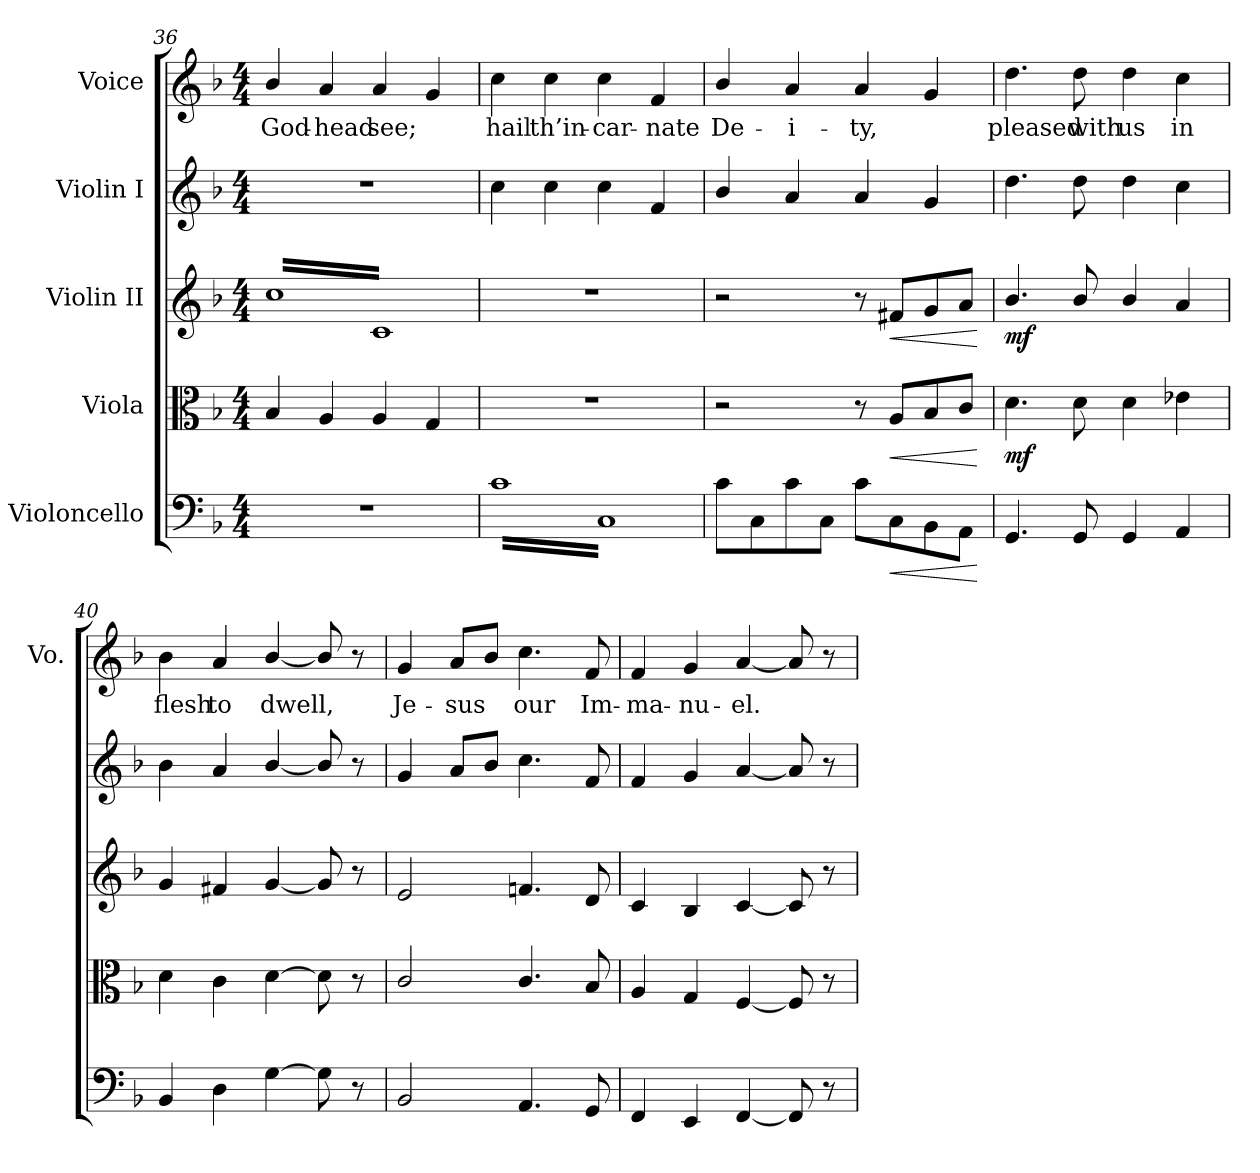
**kern	**dynam	**kern	**dynam	**kern	**dynam	**kern	**kern	**text
*part5	*part5	*part4	*part4	*part3	*part3	*part2	*part1	*part1
*staff5	*staff5	*staff4	*staff4	*staff3	*staff3	*staff2	*staff1	*staff1
*I"Violoncello	*	*I"Viola	*	*I"Violin II	*	*I"Violin I	*I"Voice	*
*	*	*	*	*	*	*	*I'Vo.	*
!!LO:LB:g=z
*clefF4	*	*clefC3	*	*clefG2	*	*clefG2	*clefG2	*
*k[b-]	*	*k[b-]	*	*k[b-]	*	*k[b-]	*k[b-]	*
*F:	*	*F:	*	*F:	*	*F:	*F:	*
*M4/4	*	*M4/4	*	*M4/4	*	*M4/4	*M4/4	*
=36	=36	=36	=36	=36	=36	=36	=36	=36
!	!	!	!	!	!	!	!	!LO:LY:b
*	*	*	*	*tremolo	*	*	*	*
1r	.	4B-/	.	16ccLL	.	1r	4b-/	God-
.	.	.	.	16c	.	.	.	.
.	.	.	.	16cc	.	.	.	.
.	.	.	.	16c	.	.	.	.
!	!	!	!	!	!	!	!	!LO:LY:b
.	.	4A/	.	16cc	.	.	4a/	-head
.	.	.	.	16c	.	.	.	.
.	.	.	.	16cc	.	.	.	.
.	.	.	.	16c	.	.	.	.
!	!	!	!	!	!	!	!	!LO:LY:b
.	.	4A/	.	16cc	.	.	4a/	see;
.	.	.	.	16c	.	.	.	.
.	.	.	.	16cc	.	.	.	.
.	.	.	.	16c	.	.	.	.
.	.	4G/	.	16cc	.	.	4g/	.
.	.	.	.	16c	.	.	.	.
.	.	.	.	16cc	.	.	.	.
.	.	.	.	16cJJ	.	.	.	.
*	*	*	*	*Xtremolo	*	*	*	*
=37	=37	=37	=37	=37	=37	=37	=37	=37
!	!	!	!	!	!	!	!	!LO:LY:b
*tremolo	*	*	*	*	*	*	*	*
16cLL	.	1r	.	1r	.	4cc\	4cc\	hail
16C	.	.	.	.	.	.	.	.
16c	.	.	.	.	.	.	.	.
16C	.	.	.	.	.	.	.	.
!	!	!	!	!	!	!	!	!LO:LY:b
16c	.	.	.	.	.	4cc\	4cc\	th’in-
16C	.	.	.	.	.	.	.	.
16c	.	.	.	.	.	.	.	.
16C	.	.	.	.	.	.	.	.
!	!	!	!	!	!	!	!	!LO:LY:b
16c	.	.	.	.	.	4cc\	4cc\	-car-
16C	.	.	.	.	.	.	.	.
16c	.	.	.	.	.	.	.	.
16C	.	.	.	.	.	.	.	.
!	!	!	!	!	!	!	!	!LO:LY:b
16c	.	.	.	.	.	4f/	4f/	-nate
16C	.	.	.	.	.	.	.	.
16c	.	.	.	.	.	.	.	.
16CJJ	.	.	.	.	.	.	.	.
*Xtremolo	*	*	*	*	*	*	*	*
=38	=38	=38	=38	=38	=38	=38	=38	=38
!	!	!	!	!	!	!	!	!LO:LY:b
8c\L	.	2r	.	2r	.	4b-/	4b-/	De-
.	.	.	.	.	.	.	.	.
8C\	.	.	.	.	.	.	.	.
.	.	.	.	.	.	.	.	.
!	!	!	!	!	!	!	!	!LO:LY:b
8c\	.	.	.	.	.	4a/	4a/	-i-
.	.	.	.	.	.	.	.	.
8C\J	.	.	.	.	.	.	.	.
.	.	.	.	.	.	.	.	.
!	!	!	!	!	!	!	!	!LO:LY:b
8c\L	.	8r	.	8r	.	4a/	4a/	-ty,
!	!LO:HP:b	!	!LO:HP:b	!	!LO:HP:b	!	!	!
8C\	<	8A/L	<	8f#X/L	<	.	.	.
8BB-\	.	8B-/	.	8g/	.	4g/	4g/	.
8AA\J	.	8c/J	.	8a/J	.	.	.	.
.	[	.	[	.	[	.	.	.
=39	=39	=39	=39	=39	=39	=39	=39	=39
!	!	!	!LO:DY:b	!	!LO:DY:b	!	!	!LO:LY:b
4.GG/	.	4.d\	mf	4.b-/	mf	4.dd\	4.dd\	pleased
!	!	!	!	!	!	!	!	!LO:LY:b
8GG/	.	8d\	.	8b-/	.	8dd\	8dd\	with
!	!	!	!	!	!	!	!	!LO:LY:b
4GG/	.	4d\	.	4b-/	.	4dd\	4dd\	us
!	!	!	!	!	!	!	!	!LO:LY:b
4AA/	.	4e-X\	.	4a/	.	4cc\	4cc\	in
!!LO:PB:g=z
=40	=40	=40	=40	=40	=40	=40	=40	=40
!	!	!	!	!	!	!	!	!LO:LY:b
4BB-/	.	4d\	.	4g/	.	4b-\	4b-\	flesh
!	!	!	!	!	!	!	!	!LO:LY:b
4D\	.	4c\	.	4f#X/	.	4a/	4a/	to
!	!	!	!	!	!	!	!	!LO:LY:b
[>4G\	.	[>4d\	.	[<4g/	.	[<4b-/	[<4b-/	dwell,
8G\]	.	8d\]	.	8g/]	.	8b-/]	8b-/]	.
8r	.	8r	.	8r	.	8r	8r	.
=41	=41	=41	=41	=41	=41	=41	=41	=41
!	!	!	!	!	!	!	!	!LO:LY:b
2BB-/	.	2c/	.	2e/	.	4g/	4g/	Je-
!	!	!	!	!	!	!	!	!LO:LY:b
.	.	.	.	.	.	8a/L	8a/L	-sus
.	.	.	.	.	.	8b-/J	8b-/J	.
!	!	!	!	!	!	!	!	!LO:LY:b
4.AA/	.	4.c/	.	4.fn/	.	4.cc\	4.cc\	our
!	!	!	!	!	!	!	!	!LO:LY:b
8GG/	.	8B-/	.	8d/	.	8f/	8f/	Im-
=42	=42	=42	=42	=42	=42	=42	=42	=42
!	!	!	!	!	!	!	!	!LO:LY:b
4FF/	.	4A/	.	4c/	.	4f/	4f/	-ma-
!	!	!	!	!	!	!	!	!LO:LY:b
4EE/	.	4G/	.	4B-/	.	4g/	4g/	-nu-
!	!	!	!	!	!	!	!	!LO:LY:b
[<4FF/	.	[<4F/	.	[<4c/	.	[<4a/	[<4a/	-el.
8FF/]	.	8F/]	.	8c/]	.	8a/]	8a/]	.
8r	.	8r	.	8r	.	8r	8r	.
=	=	=	=	=	=	=	=	=
*-	*-	*-	*-	*-	*-	*-	*-	*-
